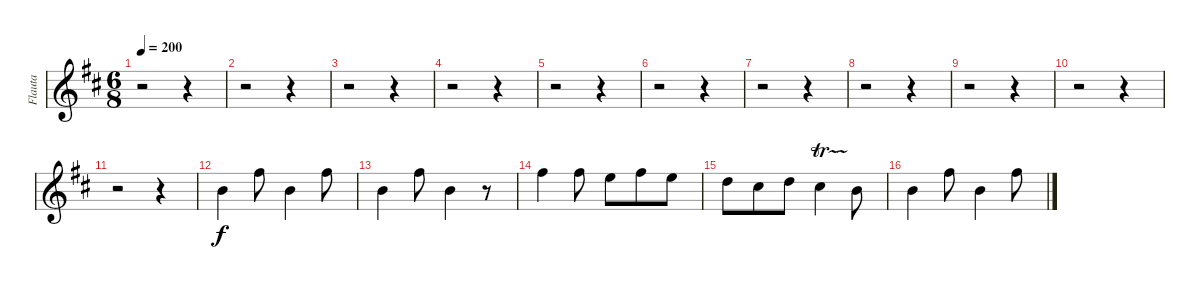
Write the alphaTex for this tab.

\track ("Flauta" "Flauta") {instrument whistle}
\staff {score}
\tuning (E4 B3 G3 D3 A2 E2) {hide}
\ts (6 8)
\tempo 200
\clef g2
\ks bminor
r.2{dy f} r.4 |
r.2 r.4 |
r.2 r.4 |
r.2 r.4 |
r.2 r.4 |
r.2 r.4 |
r.2 r.4 |
r.2 r.4 |
r.2 r.4 |
r.2 r.4 |
r.2 r.4 |
7.1.4 14.1.8 7.1.4 14.1.8 |
7.1.4 14.1.8 7.1.4 r.8 |
14.1.4 14.1.8 12.1.8 14.1.8 12.1.8 |
10.1.8 9.1.8 10.1.8 9.1{tr (9 16)}.4 7.1.8 |
7.1.4 14.1.8 7.1.4 14.1.8
